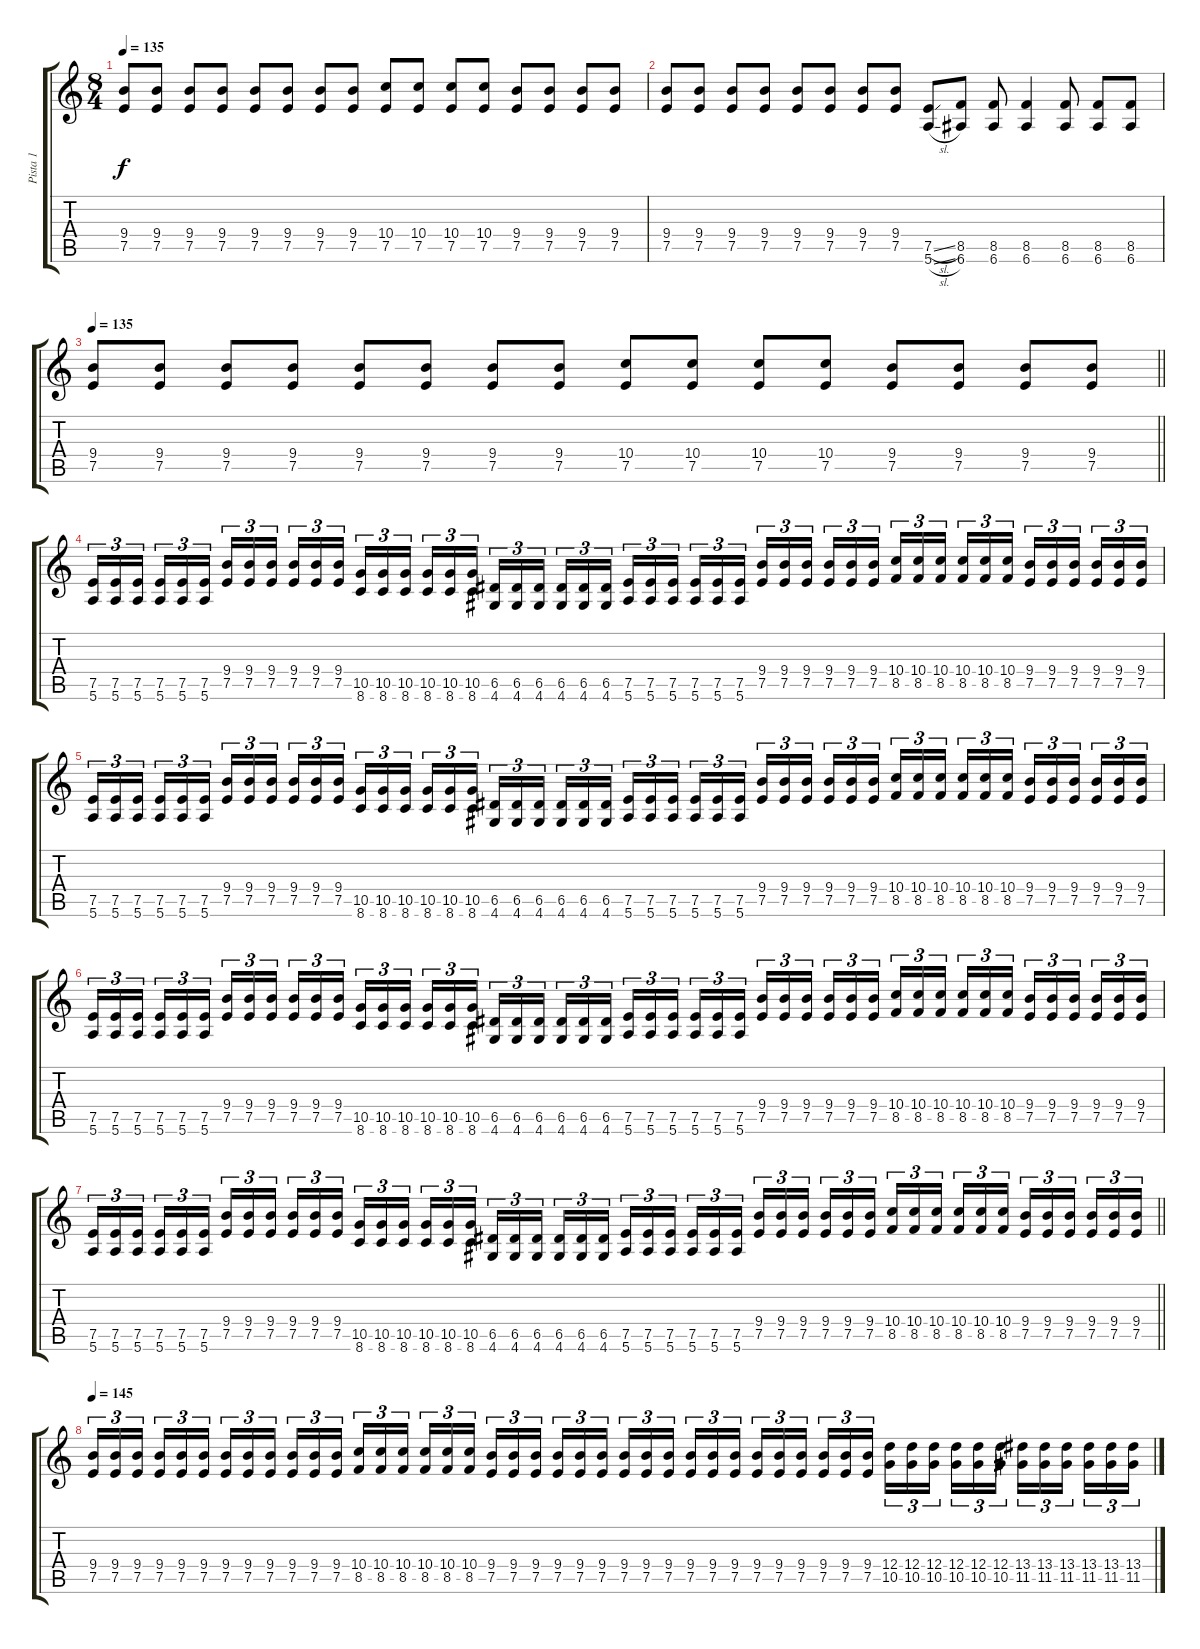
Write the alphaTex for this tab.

\track ("Pista 1" "Pista 1") {instrument distortionguitar}
\staff {score tabs}
\tuning (E4 B3 G3 D3 A2 E2) {hide}
\ts (8 4)
\tempo 135
\clef g2
\ks c
(9.4 7.5).8{dy f} (9.4 7.5).8 (9.4 7.5).8 (9.4 7.5).8 (9.4 7.5).8 (9.4 7.5).8 (9.4 7.5).8 (9.4 7.5).8 (10.4 7.5).8 (10.4 7.5).8 (10.4 7.5).8 (10.4 7.5).8 (9.4 7.5).8 (9.4 7.5).8 (9.4 7.5).8 (9.4 7.5).8 |
(9.4 7.5).8 (9.4 7.5).8 (9.4 7.5).8 (9.4 7.5).8 (9.4 7.5).8 (9.4 7.5).8 (9.4 7.5).8 (9.4 7.5).8 (7.5{sl} 5.6{sl}).8 (8.5 6.6).8 (8.5 6.6).8 (8.5 6.6).4 (8.5 6.6).8 (8.5 6.6).8 (8.5 6.6).8 |
\tempo 135
\barLineRight lightlight
(9.4 7.5).8 (9.4 7.5).8 (9.4 7.5).8 (9.4 7.5).8 (9.4 7.5).8 (9.4 7.5).8 (9.4 7.5).8 (9.4 7.5).8 (10.4 7.5).8 (10.4 7.5).8 (10.4 7.5).8 (10.4 7.5).8 (9.4 7.5).8 (9.4 7.5).8 (9.4 7.5).8 (9.4 7.5).8 |
(7.5 5.6).16{tu (3 2)} (7.5 5.6).16{tu (3 2)} (7.5 5.6).16{tu (3 2) beam splitsecondary} (7.5 5.6).16{tu (3 2)} (7.5 5.6).16{tu (3 2)} (7.5 5.6).16{tu (3 2)} (9.4 7.5).16{tu (3 2)} (9.4 7.5).16{tu (3 2)} (9.4 7.5).16{tu (3 2) beam splitsecondary} (9.4 7.5).16{tu (3 2)} (9.4 7.5).16{tu (3 2)} (9.4 7.5).16{tu (3 2)} (10.5 8.6).16{tu (3 2)} (10.5 8.6).16{tu (3 2)} (10.5 8.6).16{tu (3 2) beam splitsecondary} (10.5 8.6).16{tu (3 2)} (10.5 8.6).16{tu (3 2)} (10.5 8.6).16{tu (3 2)} (6.5 4.6).16{tu (3 2)} (6.5 4.6).16{tu (3 2)} (6.5 4.6).16{tu (3 2) beam splitsecondary} (6.5 4.6).16{tu (3 2)} (6.5 4.6).16{tu (3 2)} (6.5 4.6).16{tu (3 2)} (7.5 5.6).16{tu (3 2)} (7.5 5.6).16{tu (3 2)} (7.5 5.6).16{tu (3 2) beam splitsecondary} (7.5 5.6).16{tu (3 2)} (7.5 5.6).16{tu (3 2)} (7.5 5.6).16{tu (3 2)} (9.4 7.5).16{tu (3 2)} (9.4 7.5).16{tu (3 2)} (9.4 7.5).16{tu (3 2) beam splitsecondary} (9.4 7.5).16{tu (3 2)} (9.4 7.5).16{tu (3 2)} (9.4 7.5).16{tu (3 2)} (10.4 8.5).16{tu (3 2)} (10.4 8.5).16{tu (3 2)} (10.4 8.5).16{tu (3 2) beam splitsecondary} (10.4 8.5).16{tu (3 2)} (10.4 8.5).16{tu (3 2)} (10.4 8.5).16{tu (3 2)} (9.4 7.5).16{tu (3 2)} (9.4 7.5).16{tu (3 2)} (9.4 7.5).16{tu (3 2) beam splitsecondary} (9.4 7.5).16{tu (3 2)} (9.4 7.5).16{tu (3 2)} (9.4 7.5).16{tu (3 2)} |
(7.5 5.6).16{tu (3 2)} (7.5 5.6).16{tu (3 2)} (7.5 5.6).16{tu (3 2) beam splitsecondary} (7.5 5.6).16{tu (3 2)} (7.5 5.6).16{tu (3 2)} (7.5 5.6).16{tu (3 2)} (9.4 7.5).16{tu (3 2)} (9.4 7.5).16{tu (3 2)} (9.4 7.5).16{tu (3 2) beam splitsecondary} (9.4 7.5).16{tu (3 2)} (9.4 7.5).16{tu (3 2)} (9.4 7.5).16{tu (3 2)} (10.5 8.6).16{tu (3 2)} (10.5 8.6).16{tu (3 2)} (10.5 8.6).16{tu (3 2) beam splitsecondary} (10.5 8.6).16{tu (3 2)} (10.5 8.6).16{tu (3 2)} (10.5 8.6).16{tu (3 2)} (6.5 4.6).16{tu (3 2)} (6.5 4.6).16{tu (3 2)} (6.5 4.6).16{tu (3 2) beam splitsecondary} (6.5 4.6).16{tu (3 2)} (6.5 4.6).16{tu (3 2)} (6.5 4.6).16{tu (3 2)} (7.5 5.6).16{tu (3 2)} (7.5 5.6).16{tu (3 2)} (7.5 5.6).16{tu (3 2) beam splitsecondary} (7.5 5.6).16{tu (3 2)} (7.5 5.6).16{tu (3 2)} (7.5 5.6).16{tu (3 2)} (9.4 7.5).16{tu (3 2)} (9.4 7.5).16{tu (3 2)} (9.4 7.5).16{tu (3 2) beam splitsecondary} (9.4 7.5).16{tu (3 2)} (9.4 7.5).16{tu (3 2)} (9.4 7.5).16{tu (3 2)} (10.4 8.5).16{tu (3 2)} (10.4 8.5).16{tu (3 2)} (10.4 8.5).16{tu (3 2) beam splitsecondary} (10.4 8.5).16{tu (3 2)} (10.4 8.5).16{tu (3 2)} (10.4 8.5).16{tu (3 2)} (9.4 7.5).16{tu (3 2)} (9.4 7.5).16{tu (3 2)} (9.4 7.5).16{tu (3 2) beam splitsecondary} (9.4 7.5).16{tu (3 2)} (9.4 7.5).16{tu (3 2)} (9.4 7.5).16{tu (3 2)} |
(7.5 5.6).16{tu (3 2)} (7.5 5.6).16{tu (3 2)} (7.5 5.6).16{tu (3 2) beam splitsecondary} (7.5 5.6).16{tu (3 2)} (7.5 5.6).16{tu (3 2)} (7.5 5.6).16{tu (3 2)} (9.4 7.5).16{tu (3 2)} (9.4 7.5).16{tu (3 2)} (9.4 7.5).16{tu (3 2) beam splitsecondary} (9.4 7.5).16{tu (3 2)} (9.4 7.5).16{tu (3 2)} (9.4 7.5).16{tu (3 2)} (10.5 8.6).16{tu (3 2)} (10.5 8.6).16{tu (3 2)} (10.5 8.6).16{tu (3 2) beam splitsecondary} (10.5 8.6).16{tu (3 2)} (10.5 8.6).16{tu (3 2)} (10.5 8.6).16{tu (3 2)} (6.5 4.6).16{tu (3 2)} (6.5 4.6).16{tu (3 2)} (6.5 4.6).16{tu (3 2) beam splitsecondary} (6.5 4.6).16{tu (3 2)} (6.5 4.6).16{tu (3 2)} (6.5 4.6).16{tu (3 2)} (7.5 5.6).16{tu (3 2)} (7.5 5.6).16{tu (3 2)} (7.5 5.6).16{tu (3 2) beam splitsecondary} (7.5 5.6).16{tu (3 2)} (7.5 5.6).16{tu (3 2)} (7.5 5.6).16{tu (3 2)} (9.4 7.5).16{tu (3 2)} (9.4 7.5).16{tu (3 2)} (9.4 7.5).16{tu (3 2) beam splitsecondary} (9.4 7.5).16{tu (3 2)} (9.4 7.5).16{tu (3 2)} (9.4 7.5).16{tu (3 2)} (10.4 8.5).16{tu (3 2)} (10.4 8.5).16{tu (3 2)} (10.4 8.5).16{tu (3 2) beam splitsecondary} (10.4 8.5).16{tu (3 2)} (10.4 8.5).16{tu (3 2)} (10.4 8.5).16{tu (3 2)} (9.4 7.5).16{tu (3 2)} (9.4 7.5).16{tu (3 2)} (9.4 7.5).16{tu (3 2) beam splitsecondary} (9.4 7.5).16{tu (3 2)} (9.4 7.5).16{tu (3 2)} (9.4 7.5).16{tu (3 2)} |
\barLineRight lightlight
(7.5 5.6).16{tu (3 2)} (7.5 5.6).16{tu (3 2)} (7.5 5.6).16{tu (3 2) beam splitsecondary} (7.5 5.6).16{tu (3 2)} (7.5 5.6).16{tu (3 2)} (7.5 5.6).16{tu (3 2)} (9.4 7.5).16{tu (3 2)} (9.4 7.5).16{tu (3 2)} (9.4 7.5).16{tu (3 2) beam splitsecondary} (9.4 7.5).16{tu (3 2)} (9.4 7.5).16{tu (3 2)} (9.4 7.5).16{tu (3 2)} (10.5 8.6).16{tu (3 2)} (10.5 8.6).16{tu (3 2)} (10.5 8.6).16{tu (3 2) beam splitsecondary} (10.5 8.6).16{tu (3 2)} (10.5 8.6).16{tu (3 2)} (10.5 8.6).16{tu (3 2)} (6.5 4.6).16{tu (3 2)} (6.5 4.6).16{tu (3 2)} (6.5 4.6).16{tu (3 2) beam splitsecondary} (6.5 4.6).16{tu (3 2)} (6.5 4.6).16{tu (3 2)} (6.5 4.6).16{tu (3 2)} (7.5 5.6).16{tu (3 2)} (7.5 5.6).16{tu (3 2)} (7.5 5.6).16{tu (3 2) beam splitsecondary} (7.5 5.6).16{tu (3 2)} (7.5 5.6).16{tu (3 2)} (7.5 5.6).16{tu (3 2)} (9.4 7.5).16{tu (3 2)} (9.4 7.5).16{tu (3 2)} (9.4 7.5).16{tu (3 2) beam splitsecondary} (9.4 7.5).16{tu (3 2)} (9.4 7.5).16{tu (3 2)} (9.4 7.5).16{tu (3 2)} (10.4 8.5).16{tu (3 2)} (10.4 8.5).16{tu (3 2)} (10.4 8.5).16{tu (3 2) beam splitsecondary} (10.4 8.5).16{tu (3 2)} (10.4 8.5).16{tu (3 2)} (10.4 8.5).16{tu (3 2)} (9.4 7.5).16{tu (3 2)} (9.4 7.5).16{tu (3 2)} (9.4 7.5).16{tu (3 2) beam splitsecondary} (9.4 7.5).16{tu (3 2)} (9.4 7.5).16{tu (3 2)} (9.4 7.5).16{tu (3 2)} |
\tempo 145
(9.4 7.5).16{tu (3 2)} (9.4 7.5).16{tu (3 2)} (9.4 7.5).16{tu (3 2) beam splitsecondary} (9.4 7.5).16{tu (3 2)} (9.4 7.5).16{tu (3 2)} (9.4 7.5).16{tu (3 2)} (9.4 7.5).16{tu (3 2)} (9.4 7.5).16{tu (3 2)} (9.4 7.5).16{tu (3 2) beam splitsecondary} (9.4 7.5).16{tu (3 2)} (9.4 7.5).16{tu (3 2)} (9.4 7.5).16{tu (3 2)} (10.4 8.5).16{tu (3 2)} (10.4 8.5).16{tu (3 2)} (10.4 8.5).16{tu (3 2) beam splitsecondary} (10.4 8.5).16{tu (3 2)} (10.4 8.5).16{tu (3 2)} (10.4 8.5).16{tu (3 2)} (9.4 7.5).16{tu (3 2)} (9.4 7.5).16{tu (3 2)} (9.4 7.5).16{tu (3 2) beam splitsecondary} (9.4 7.5).16{tu (3 2)} (9.4 7.5).16{tu (3 2)} (9.4 7.5).16{tu (3 2)} (9.4 7.5).16{tu (3 2)} (9.4 7.5).16{tu (3 2)} (9.4 7.5).16{tu (3 2) beam splitsecondary} (9.4 7.5).16{tu (3 2)} (9.4 7.5).16{tu (3 2)} (9.4 7.5).16{tu (3 2)} (9.4 7.5).16{tu (3 2)} (9.4 7.5).16{tu (3 2)} (9.4 7.5).16{tu (3 2) beam splitsecondary} (9.4 7.5).16{tu (3 2)} (9.4 7.5).16{tu (3 2)} (9.4 7.5).16{tu (3 2)} (12.4 10.5).16{tu (3 2)} (12.4 10.5).16{tu (3 2)} (12.4 10.5).16{tu (3 2) beam splitsecondary} (12.4 10.5).16{tu (3 2)} (12.4 10.5).16{tu (3 2)} (12.4 10.5).16{tu (3 2)} (13.4 11.5).16{tu (3 2)} (13.4 11.5).16{tu (3 2)} (13.4 11.5).16{tu (3 2) beam splitsecondary} (13.4 11.5).16{tu (3 2)} (13.4 11.5).16{tu (3 2)} (13.4 11.5).16{tu (3 2)}
